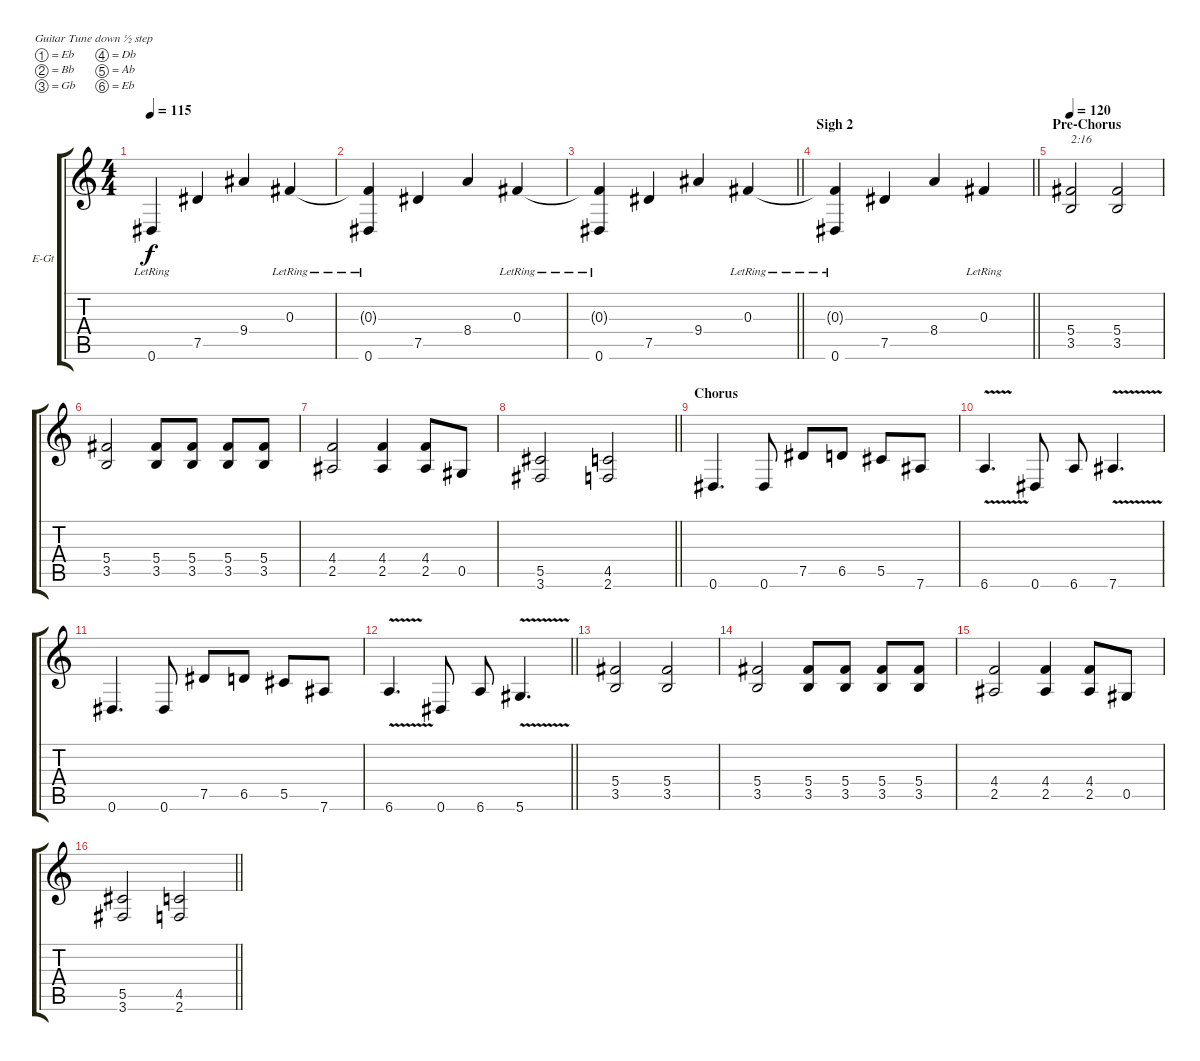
\bracketExtendMode groupsimilarinstruments
\firstSystemTrackNameOrientation horizontal
\otherSystemsTrackNameOrientation horizontal
\track ("Tony" "E-Gt") {instrument distortionguitar}
\staff {score tabs}
\tuning (Eb4 Bb3 Gb3 Db3 Ab2 Eb2)
\ts (4 4)
\tempo 115
\clef g2
\ks c
0.6{lr}.4{dy f} 7.5.4 9.4.4 0.3{lr}.4 |
(0.3{lr t} 0.6).4 7.5.4 8.4.4 0.3{lr}.4 |
\barLineRight lightlight
(0.3{lr t} 0.6).4 7.5.4 9.4.4 0.3{lr}.4 |
\section ("" "Sigh 2")
\barLineRight lightlight
(0.3{lr t} 0.6).4 7.5.4 8.4.4 0.3{lr}.4 |
\section ("" "Pre-Chorus")
\tempo 120
(5.4 3.5).2{txt "2:16"} (5.4 3.5).2 |
(5.4 3.5).2 (5.4 3.5).8 (5.4 3.5).8 (5.4 3.5).8 (5.4 3.5).8 |
(4.4 2.5).2 (4.4 2.5).4 (4.4 2.5).8 0.5.8 |
\barLineRight lightlight
(5.5 3.6).2 (4.5 2.6).2 |
\section ("" "Chorus")
0.6.4{d} 0.6.8 7.5.8 6.5.8 5.5.8 7.6.8 |
6.6{v}.4{d} 0.6.8 6.6.8 7.6{v}.4{d} |
0.6.4{d} 0.6.8 7.5.8 6.5.8 5.5.8 7.6.8 |
\barLineRight lightlight
6.6{v}.4{d} 0.6.8 6.6.8 5.6{v}.4{d} |
(5.4 3.5).2 (5.4 3.5).2 |
(5.4 3.5).2 (5.4 3.5).8 (5.4 3.5).8 (5.4 3.5).8 (5.4 3.5).8 |
(4.4 2.5).2 (4.4 2.5).4 (4.4 2.5).8 0.5.8 |
\barLineRight lightlight
(5.5 3.6).2 (4.5 2.6).2
